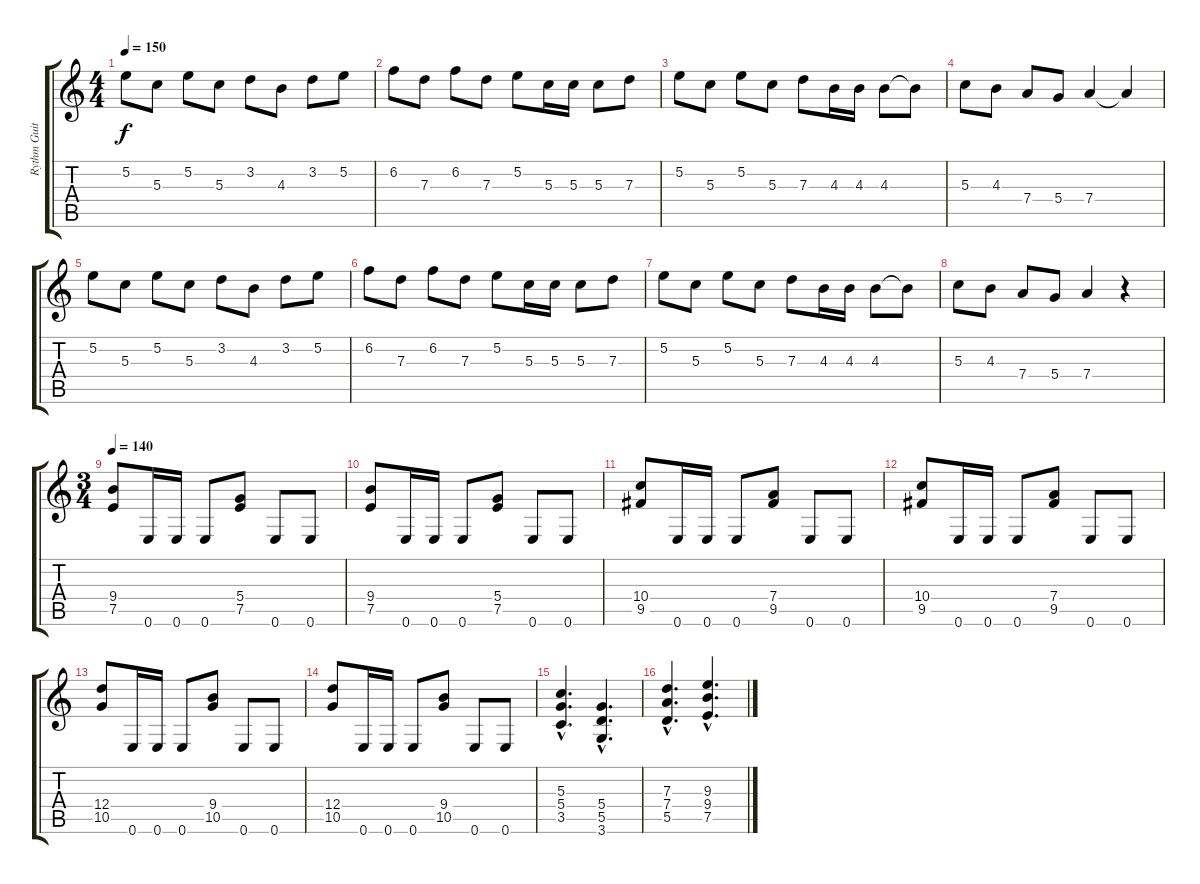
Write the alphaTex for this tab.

\track ("Rythm Guitar 2" "Rythm Guit") {instrument distortionguitar}
\staff {score tabs}
\tuning (E4 B3 G3 D3 A2 E2) {hide}
\ts (4 4)
\tempo 150
\clef g2
\ks c
5.2.8{dy f} 5.3.8 5.2.8 5.3.8 3.2.8 4.3.8 3.2.8 5.2.8 |
6.2.8 7.3.8 6.2.8 7.3.8 5.2.8 5.3.16 5.3.16 5.3.8 7.3.8 |
5.2.8 5.3.8 5.2.8 5.3.8 7.3.8 4.3.16 4.3.16 4.3.8 4.3{t}.8 |
5.3.8 4.3.8 7.4.8 5.4.8 7.4.4 7.4{t}.4 |
5.2.8 5.3.8 5.2.8 5.3.8 3.2.8 4.3.8 3.2.8 5.2.8 |
6.2.8 7.3.8 6.2.8 7.3.8 5.2.8 5.3.16 5.3.16 5.3.8 7.3.8 |
5.2.8 5.3.8 5.2.8 5.3.8 7.3.8 4.3.16 4.3.16 4.3.8 4.3{t}.8 |
5.3.8 4.3.8 7.4.8 5.4.8 7.4.4 r.4 |
\ts (3 4)
\tempo 140
(9.4 7.5).8 0.6.16 0.6.16 0.6.8 (5.4 7.5).8 0.6.8 0.6.8 |
(9.4 7.5).8 0.6.16 0.6.16 0.6.8 (5.4 7.5).8 0.6.8 0.6.8 |
(10.4 9.5).8 0.6.16 0.6.16 0.6.8 (7.4 9.5).8 0.6.8 0.6.8 |
(10.4 9.5).8 0.6.16 0.6.16 0.6.8 (7.4 9.5).8 0.6.8 0.6.8 |
(12.4 10.5).8 0.6.16 0.6.16 0.6.8 (9.4 10.5).8 0.6.8 0.6.8 |
(12.4 10.5).8 0.6.16 0.6.16 0.6.8 (9.4 10.5).8 0.6.8 0.6.8 |
(5.3{hac} 5.4{hac} 3.5{hac}).4{d} (5.4{hac} 5.5{hac} 3.6{hac}).4{d} |
(7.3{hac} 7.4{hac} 5.5{hac}).4{d} (9.3{hac} 9.4{hac} 7.5{hac}).4{d}
